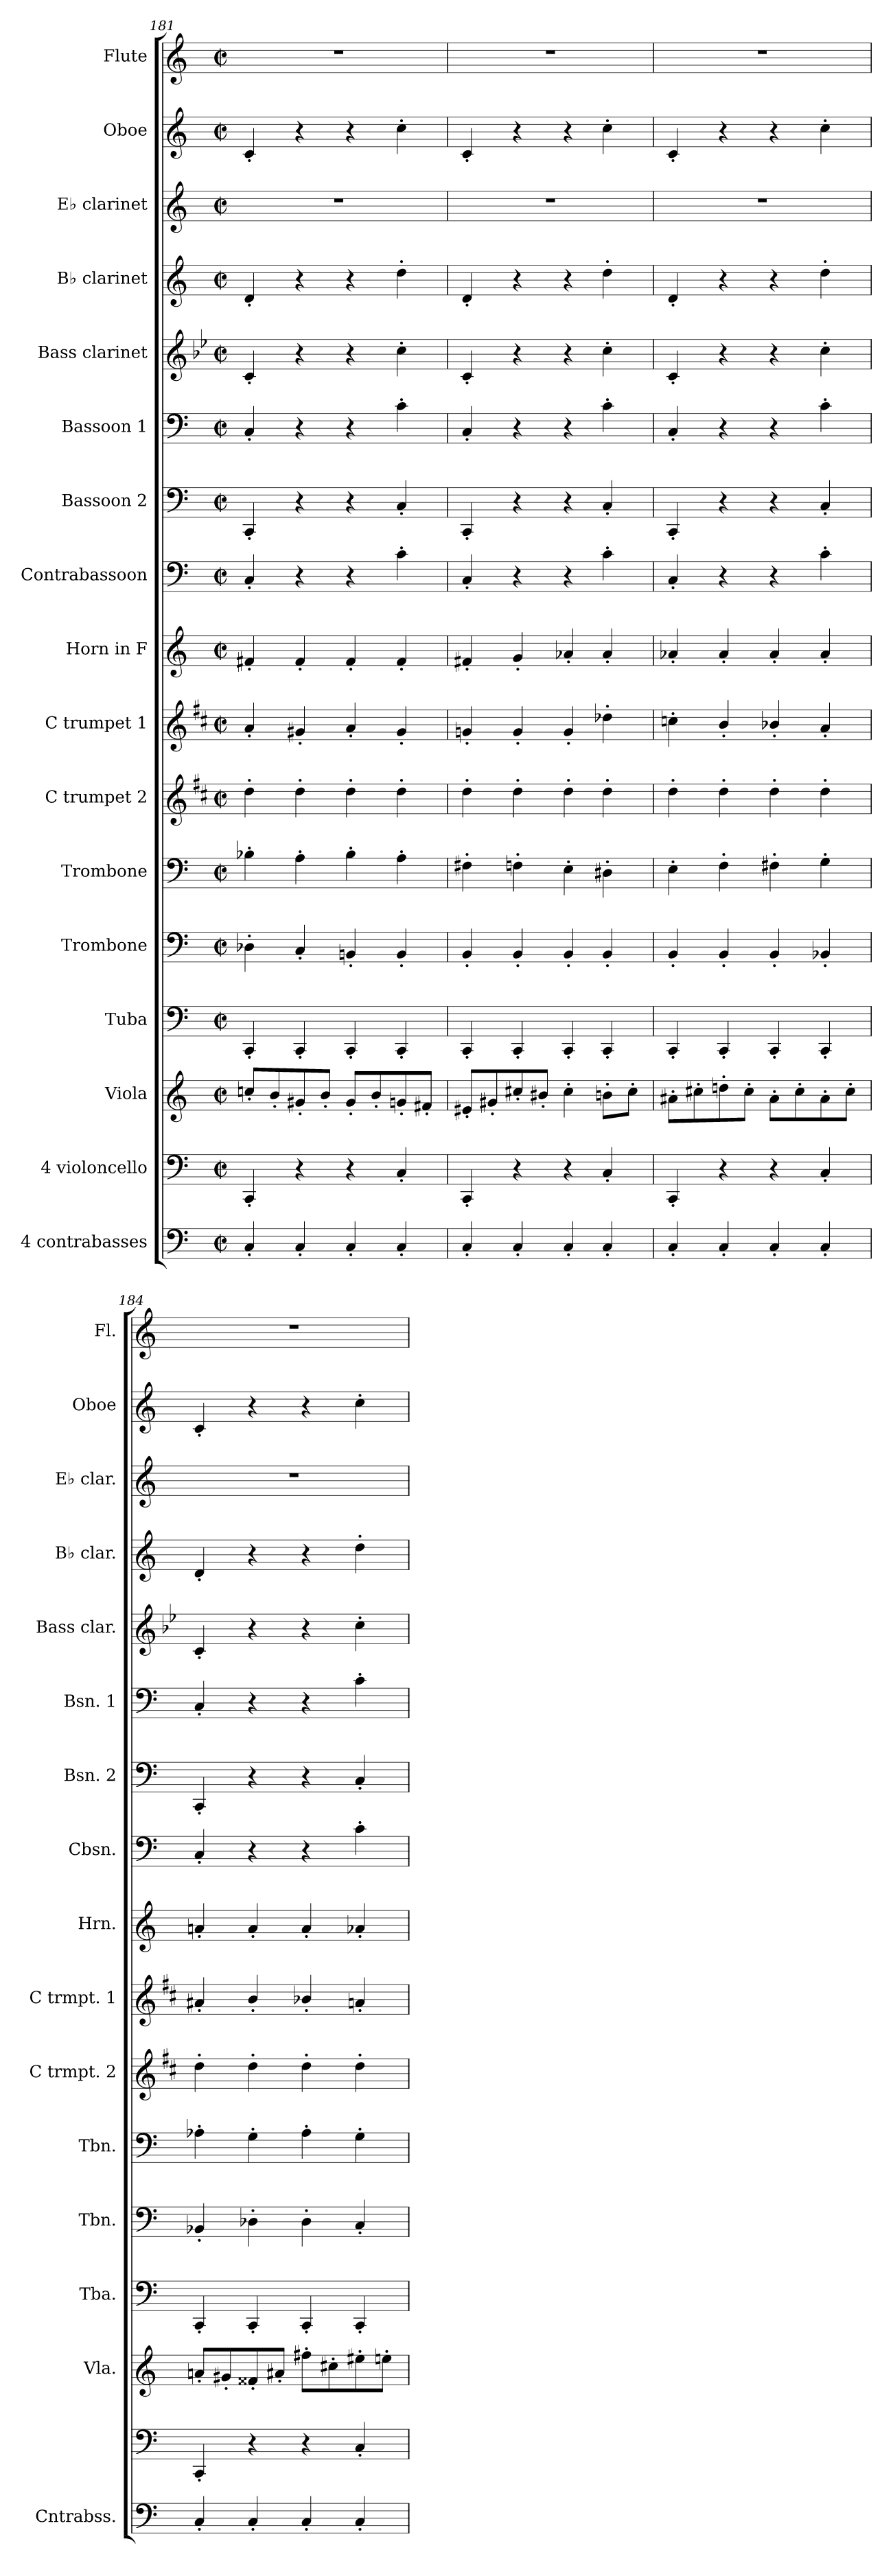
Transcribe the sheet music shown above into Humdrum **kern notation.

**kern	**kern	**kern	**kern	**kern	**kern	**kern	**kern	**kern	**kern	**kern	**kern	**kern	**kern	**kern	**kern	**kern
*part17	*part16	*part15	*part14	*part13	*part12	*part11	*part10	*part9	*part8	*part7	*part6	*part5	*part4	*part3	*part2	*part1
*staff17	*staff16	*staff15	*staff14	*staff13	*staff12	*staff11	*staff10	*staff9	*staff8	*staff7	*staff6	*staff5	*staff4	*staff3	*staff2	*staff1
*I"4 contrabasses	*I"4 violoncello	*I"Viola	*I"Tuba	*I"Trombone	*I"Trombone	*I"C trumpet 2	*I"C trumpet 1	*I"Horn in F	*I"Contrabassoon	*I"Bassoon 2	*I"Bassoon 1	*I"Bass clarinet	*I"B♭ clarinet	*I"E♭ clarinet	*I"Oboe	*I"Flute
*I'Cntrabss.	*	*I'Vla.	*I'Tba.	*I'Tbn.	*I'Tbn.	*I'C trmpt. 2	*I'C trmpt. 1	*I'Hrn.	*I'Cbsn.	*I'Bsn. 2	*I'Bsn. 1	*I'Bass clar.	*I'B♭ clar.	*I'E♭ clar.	*I'Oboe	*I'Fl.
!!LO:PB:g=z
*clefF4	*clefF4	*clefG2	*clefF4	*clefF4	*clefF4	*clefG2	*clefG2	*clefG2	*clefF4	*clefF4	*clefF4	*clefG2	*clefG2	*clefG2	*clefG2	*clefG2
*ITrd7c12	*	*	*	*	*	*ITrd1c2	*ITrd1c2	*ITrd4c7	*ITrd7c12	*	*	*ITrd8c14	*ITrd1c2	*ITrd-2c-3	*	*
*k[]	*k[]	*k[]	*k[]	*k[]	*k[]	*k[]	*k[]	*k[b-]	*k[]	*k[]	*k[]	*k[b-e-]	*k[b-e-]	*k[b-e-a-]	*k[]	*k[]
*M2/2	*M2/2	*M2/2	*M2/2	*M2/2	*M2/2	*M2/2	*M2/2	*M2/2	*M2/2	*M2/2	*M2/2	*M2/2	*M2/2	*M2/2	*M2/2	*M2/2
*met(c|)	*met(c|)	*met(c|)	*met(c|)	*met(c|)	*met(c|)	*met(c|)	*met(c|)	*met(c|)	*met(c|)	*met(c|)	*met(c|)	*met(c|)	*met(c|)	*met(c|)	*met(c|)	*met(c|)
=181	=181	=181	=181	=181	=181	=181	=181	=181	=181	=181	=181	=181	=181	=181	=181	=181
4CC'/	4CC'/	8ccn'/L	4CC'/	4D-X'\	4B-X'\	4cc'\	4g'/	4Bn'/	4CC'/	4CC'/	4C'/	4C'/	4c'/	1r	4c'/	1r
.	.	8b'/	.	.	.	.	.	.	.	.	.	.	.	.	.	.
4CC'/	4r	8g#X'/	4CC'/	4C'/	4A'\	4cc'\	4f#X'/	4B'/	4r	4r	4r	4r	4r	.	4r	.
.	.	8b'/J	.	.	.	.	.	.	.	.	.	.	.	.	.	.
4CC'/	4r	8g#'/L	4CC'/	4BBn'/	4B-'\	4cc'\	4g'/	4B'/	4r	4r	4r	4r	4r	.	4r	.
.	.	8b'/	.	.	.	.	.	.	.	.	.	.	.	.	.	.
4CC'/	4C'/	8gn'/	4CC'/	4BB'/	4A'\	4cc'\	4f#'/	4B'/	4C'\	4C'/	4c'\	4c'\	4cc'\	.	4cc'\	.
.	.	8f#X'/J	.	.	.	.	.	.	.	.	.	.	.	.	.	.
=182	=182	=182	=182	=182	=182	=182	=182	=182	=182	=182	=182	=182	=182	=182	=182	=182
4CC'/	4CC'/	8e#X'/L	4CC'/	4BB'/	4F#X'\	4cc'\	4fn'/	4Bn'/	4CC'/	4CC'/	4C'/	4C'/	4c'/	1r	4c'/	1r
.	.	8g#X'/	.	.	.	.	.	.	.	.	.	.	.	.	.	.
4CC'/	4r	8cc#X'/	4CC'/	4BB'/	4Fn'\	4cc'\	4f'/	4c'/	4r	4r	4r	4r	4r	.	4r	.
.	.	8b#X'/J	.	.	.	.	.	.	.	.	.	.	.	.	.	.
4CC'/	4r	4cc#'\	4CC'/	4BB'/	4E'\	4cc'\	4f'/	4d-X'/	4r	4r	4r	4r	4r	.	4r	.
4CC'/	4C'/	8bn'\L	4CC'/	4BB'/	4D#X'\	4cc'\	4cc-X'\	4d-'/	4C'\	4C'/	4c'\	4c'\	4cc'\	.	4cc'\	.
.	.	8cc#'\J	.	.	.	.	.	.	.	.	.	.	.	.	.	.
=183	=183	=183	=183	=183	=183	=183	=183	=183	=183	=183	=183	=183	=183	=183	=183	=183
4CC'/	4CC'/	8a#X'\L	4CC'/	4BB'/	4E'\	4cc'\	4b-X'\	4d-X'/	4CC'/	4CC'/	4C'/	4C'/	4c'/	1r	4c'/	1r
.	.	8cc#X'\	.	.	.	.	.	.	.	.	.	.	.	.	.	.
4CC'/	4r	8ddn'\	4CC'/	4BB'/	4F'\	4cc'\	4a'/	4d-'/	4r	4r	4r	4r	4r	.	4r	.
.	.	8cc#'\J	.	.	.	.	.	.	.	.	.	.	.	.	.	.
4CC'/	4r	8a#'\L	4CC'/	4BB'/	4F#X'\	4cc'\	4a-X'/	4d-'/	4r	4r	4r	4r	4r	.	4r	.
.	.	8cc#'\	.	.	.	.	.	.	.	.	.	.	.	.	.	.
4CC'/	4C'/	8a#'\	4CC'/	4BB-X'/	4G'\	4cc'\	4g'/	4d-'/	4C'\	4C'/	4c'\	4c'\	4cc'\	.	4cc'\	.
.	.	8cc#'\J	.	.	.	.	.	.	.	.	.	.	.	.	.	.
=184	=184	=184	=184	=184	=184	=184	=184	=184	=184	=184	=184	=184	=184	=184	=184	=184
4CC'/	4CC'/	8an'/L	4CC'/	4BB-X'/	4A-X'\	4cc'\	4g#X'/	4dn'/	4CC'/	4CC'/	4C'/	4C'/	4c'/	1r	4c'/	1r
.	.	8g#X'/	.	.	.	.	.	.	.	.	.	.	.	.	.	.
4CC'/	4r	8f##X'/	4CC'/	4D-X'\	4G'\	4cc'\	4a'/	4d'/	4r	4r	4r	4r	4r	.	4r	.
.	.	8a#X'/J	.	.	.	.	.	.	.	.	.	.	.	.	.	.
4CC'/	4r	8ff#X'\L	4CC'/	4D-'\	4A-'\	4cc'\	4a-X'/	4d'/	4r	4r	4r	4r	4r	.	4r	.
.	.	8cc#X'\	.	.	.	.	.	.	.	.	.	.	.	.	.	.
4CC'/	4C'/	8ee#X'\	4CC'/	4C'/	4G'\	4cc'\	4gn'/	4d-X'/	4C'\	4C'/	4c'\	4c'\	4cc'\	.	4cc'\	.
.	.	8een'\J	.	.	.	.	.	.	.	.	.	.	.	.	.	.
=	=	=	=	=	=	=	=	=	=	=	=	=	=	=	=	=
*-	*-	*-	*-	*-	*-	*-	*-	*-	*-	*-	*-	*-	*-	*-	*-	*-
